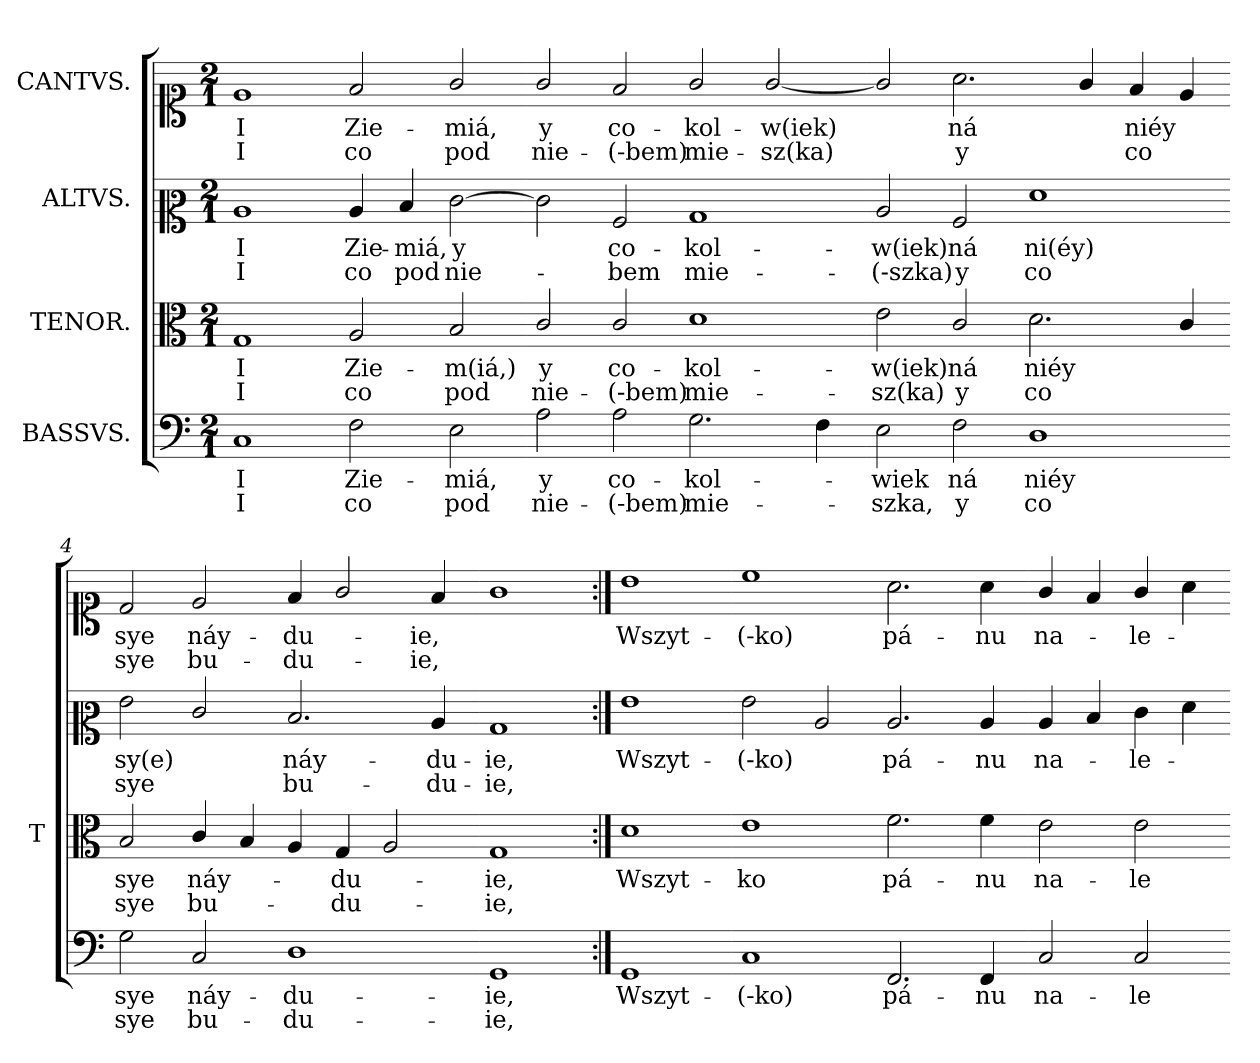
**kern	**text	**text	**kern	**text	**text	**kern	**text	**text	**kern	**text	**text
*part4	*part4	*part4	*part3	*part3	*part3	*part2	*part2	*part2	*part1	*part1	*part1
*staff4	*staff4	*staff4	*staff3	*staff3	*staff3	*staff2	*staff2	*staff2	*staff1	*staff1	*staff1
*I"BASSVS.	*	*	*I"TENOR.	*	*	*I"ALTVS.	*	*	*I"CANTVS.	*	*
*	*	*	*I'T	*	*	*	*	*	*	*	*
*clefF4	*	*	*clefC3	*	*	*clefC2	*	*	*clefC1	*	*
*M2/1	*	*	*M2/1	*	*	*M2/1	*	*	*M2/1	*	*
*MM300	*	*	*MM300	*	*	*MM300	*	*	*MM300	*	*
=1	=1	=1	=1	=1	=1	=1	=1	=1	=1	=1	=1
1C/	I	I	1G/	I	I	1c/	I	I	1e/	I	I
2F\	Zie-	co	2A/	Zie-	co	4c/	Zie-	co	2f/	Zie-	co
.	.	.	.	.	.	4d/	-miá,	pod	.	.	.
2E\	-miá,	pod	2B/	-m(iá,)	pod	[2e\	y	nie-	2g/	-miá,	pod
=2-	=2-	=2-	=2-	=2-	=2-	=2-	=2-	=2-	=2-	=2-	=2-
2A\	y	nie-	2c/	y	nie-	2e\]	.	.	2g/	y	nie-
2A\	co-	(-bem)	2c/	co-	(-bem)	2A/	co-	-bem	2f/	co-	(-bem)
2.G\	-kol-	mie-	1d\	-kol-	mie-	1B/	-kol-	mie-	2g/	-kol-	mie-
.	.	.	.	.	.	.	.	.	[2g/	-w(iek)	-sz(ka)
4F\	.	.	.	.	.	.	.	.	.	.	.
=3-	=3-	=3-	=3-	=3-	=3-	=3-	=3-	=3-	=3-	=3-	=3-
2E\	-wiek	-szka,	2e\	-w(iek)	-sz(ka)	2c/	-w(iek)	(-szka)	2g/]	.	.
2F\	ná	y	2c/	ná	y	2A/	ná	y	2.a\	ná	y
1D\	niéy	co	2.d\	niéy	co	1f\	ni(éy)	co	.	.	.
.	.	.	.	.	.	.	.	.	4g/	.	.
.	.	.	.	.	.	.	.	.	4f/	niéy	co
.	.	.	4c/	.	.	.	.	.	4e/	.	.
=4-	=4-	=4-	=4-	=4-	=4-	=4-	=4-	=4-	=4-	=4-	=4-
2G\	sye	sye	2B/	sye	sye	2g\	sy(e)	sye	2d/	sye	sye
2C/	náy-	bu-	4c/	náy-	bu-	2e/	.	.	2e/	náy-	bu-
.	.	.	4B/	.	.	.	.	.	.	.	.
1D\	-du-	-du-	4A/	.	.	2.d/	náy-	bu-	4f/	-du-	-du-
.	.	.	4G/	-du-	-du-	.	.	.	2g/	.	.
.	.	.	2A/	.	.	.	.	.	.	.	.
.	.	.	.	.	.	4c/	du-	-du-	4f/	-ie,	-ie,
=5-	=5-	=5-	=5-	=5-	=5-	=5-	=5-	=5-	=5-	=5-	=5-
1GG/	-ie,	-ie,	1G/	-ie,	-ie,	1B/	-ie,	-ie,	1g\	.	.
=:|!	=:|!	=:|!	=:|!	=:|!	=:|!	=:|!	=:|!	=:|!	=:|!	=:|!	=:|!
1GG/	Wszyt-	.	1d\	Wszyt-	.	1g\	Wszyt-	.	1b\	Wszyt-	.
=6-	=6-	=6-	=6-	=6-	=6-	=6-	=6-	=6-	=6-	=6-	=6-
1C/	(-ko)	.	1e\	-ko	.	2g\	(-ko)	.	1cc\	(-ko)	.
.	.	.	.	.	.	2c/	.	.	.	.	.
2.FF/	pá-	.	2.f\	pá-	.	2.c/	pá-	.	2.a\	pá-	.
4FF/	-nu	.	4f\	-nu	.	4c/	-nu	.	4a\	-nu	.
=7-	=7-	=7-	=7-	=7-	=7-	=7-	=7-	=7-	=7-	=7-	=7-
2C/	na-	.	2e\	na-	.	4c/	na-	.	4g/	na-	.
.	.	.	.	.	.	4d/	.	.	4f/	.	.
2C/	-le-	.	2e\	-le-	.	4e\	-le-	.	4g/	-le-	.
.	.	.	.	.	.	4f\	.	.	4a\	.	.
=-	=-	=-	=-	=-	=-	=-	=-	=-	=-	=-	=-
*-	*-	*-	*-	*-	*-	*-	*-	*-	*-	*-	*-
